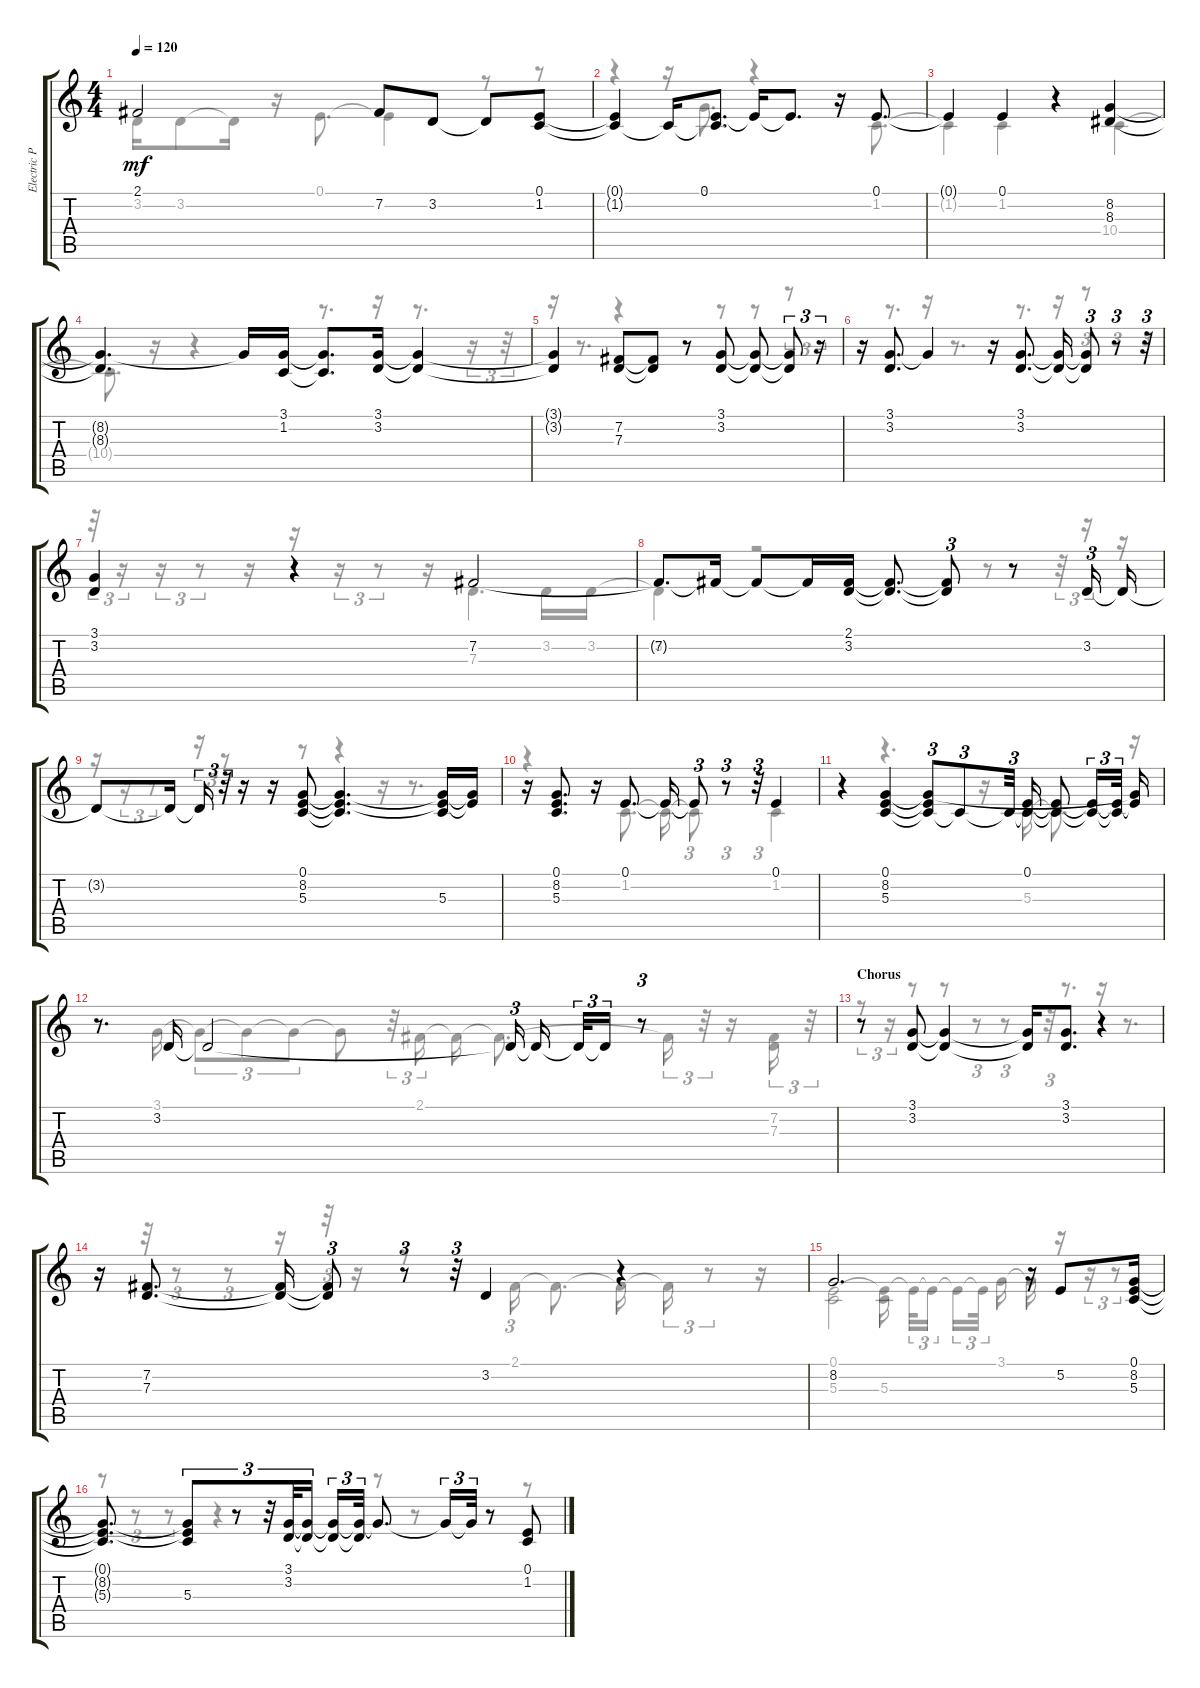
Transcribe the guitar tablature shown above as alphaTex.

\track ("Electric Piano (Staff 1)" "Electric P") {instrument electricgrandpiano}
\staff {score tabs}
\tuning (E4 B3 G3 D3 A2 E2) {hide}
\voice
\ts (4 4)
\tempo 120
\clef g2
\ks aminor
2.1{t}.2{dy mf} 7.2.8 3.2.8 3.2{t}.8 (0.1 1.2).8 |
(0.1{t} 1.2{t}).4 1.2{t}.16 (0.1 1.2{t}).8{d} 0.1{t}.16 0.1{t}.8{d} r.16 0.1.8{d} |
0.1{t}.4 0.1.4 r.4 (8.2 8.3).4 |
(8.2{t} 8.3{t}).4{d} 8.2{t}.16 (3.1 1.2).16 (3.1{t} 1.2{t}).8{d} (3.1 3.2).16 (3.1{t} 3.2{t}).4 |
(3.1{t} 3.2{t}).4 (7.2 7.3).8 (7.2{t} 7.3{t}).8 r.8 (3.1 3.2).8 (3.1{t} 3.2{t}).8 (3.1{t} 3.2{t}).8{tu (3 2)} r.16{tu (3 2)} |
r.16 (3.1 3.2).8{d} 3.1{t}.4 r.16 (3.1 3.2).8{d} (3.1{t} 3.2{t}).16 (3.1{t} 3.2{t}).8{tu (3 2)} r.8{tu (3 2)} r.32{tu (3 2)} |
(3.1 3.2).4 r.4 7.2.2 |
7.2{t}.8{d} 7.2{t}.16 7.2{t}.8 7.2{t}.16 (2.1 3.2).16 (2.1{t} 3.2{t}).8{d} (2.1{t} 3.2{t}).8{tu (3 2)} r.8 3.2.16{tu (3 2)} 3.2{t}.16 |
3.2{t}.8 3.2{t}.16 3.2{t}.16{tu (3 2)} r.32{tu (3 2)} r.16 r.16 (0.1 8.2 5.3).8 (0.1{t} 8.2{t} 5.3{t}).4{d} (0.1{t} 8.2{t} 5.3).16 (0.1{t} 8.2{t}).16 |
r.16 (0.1 8.2 5.3).8{d} r.16 0.1.8{d} 0.1{t}.16 0.1{t}.8{tu (3 2)} r.8{tu (3 2)} r.32{tu (3 2)} 0.1.4 |
r.4 (0.1 8.2 5.3).4 (0.1{t} 8.2{t} 5.3{t}).8{tu (3 2)} 5.3{t}.8{tu (3 2)} 5.3{t}.32{tu (3 2)} (0.1 5.3{t}).16 (0.1{t} 5.3{t}).8 (0.1{t} 5.3{t}).16{tu (3 2)} (0.1{t} 5.3{t}).32{tu (3 2)} (0.1{t} 8.2{t}).16 |
r.8{d} 3.2.16 3.2{t}.2 3.2{t}.16{tu (3 2)} 3.2{t}.16 3.2{t}.32{tu (3 2)} 3.2{t}.16{tu (3 2)} r.8{tu (3 2)} |
\section ("" "Chorus")
r.8 (3.1 3.2).8 (3.1{t} 3.2{t}).4 (3.1{t} 3.2{t}).16 (3.1 3.2).8{d} r.4 |
r.16 (7.2 7.3).8{d} (7.2{t} 7.3{t}).16 (7.2{t} 7.3{t}).8{tu (3 2)} r.8{tu (3 2)} r.32{tu (3 2)} 3.2.4 r.4 |
8.2.2{d} r.16 5.2.8 (0.1 8.2 5.3).16 |
(0.1{t} 8.2{t} 5.3{t}).8{d} (0.1{t} 8.2{t} 5.3).8{tu (3 2)} r.8{tu (3 2)} r.32{tu (3 2)} (3.1 3.2).32{tu (3 2)} (3.1{t} 3.2{t}).16{tu (3 2)} (3.1{t} 3.2{t}).16{tu (3 2)} (3.1{t} 3.2{t}).32{tu (3 2)} 3.1{t}.8{d} 3.1{t}.16{tu (3 2)} 3.1{t}.32{tu (3 2)} r.8 (0.1 1.2).8
\voice
\clef g2
\ottava regular
\simile none
\ks aminor
3.2{t}.16{dy mf} 3.2.8 3.2{t}.16 r.16 0.1.8{d} 0.1{t}.4 r.8 r.8 |
r.4 r.16 3.1.8{d} r.4 r.16 1.2.8{d} |
1.2{t}.4 1.2.4 r.4 10.4.4 |
10.4{t}.8{d} r.16 r.4 r.8{d} r.16 r.8{d} r.16{tu (3 2)} r.32{tu (3 2)} |
r.16 r.8{d} r.4 r.8 r.8 r.8 r.8{tu (3 2)} r.16{tu (3 2)} |
r.16 r.8{d} r.16 r.8{d} r.16 r.8{d} r.16 r.8{tu (3 2)} r.8{tu (3 2)} r.32{tu (3 2)} |
r.32{tu (3 2)} r.16{tu (3 2)} r.16{tu (3 2)} r.8{tu (3 2)} r.16 r.16 r.16{tu (3 2)} r.8{tu (3 2)} r.16 7.3.4{d} 3.2.16 3.2.16 |
3.2{t}.4 r.2 r.8 r.32{tu (3 2)} r.16{tu (3 2)} r.16 |
r.16 r.16{tu (3 2)} r.8{tu (3 2)} r.16{tu (3 2)} r.8{tu (3 2)} r.16 r.8 r.4 r.16 r.8{d} |
r.4 r.16 1.2.8{d} 1.2{t}.16 1.2{t}.8{tu (3 2)} r.8{tu (3 2)} r.32{tu (3 2)} 1.2.4 |
r.4 r.4{d} r.16 5.3.16 5.3{t}.8{d} r.16 |
r.8{d} 3.1.16 3.1{t}.8{tu (3 2)} 3.1{t}.8{tu (3 2)} 3.1{t}.8{tu (3 2)} 3.1{t}.8 r.32{tu (3 2)} 2.1.16{tu (3 2)} 2.1{t}.16 2.1{t}.8{d} 2.1{t}.16{tu (3 2)} r.32{tu (3 2)} r.16 (7.2 7.3).16{tu (3 2)} r.32{tu (3 2)} |
r.8{tu (3 2)} r.16{tu (3 2)} r.8 r.8 r.8{tu (3 2)} r.8{tu (3 2)} r.32{tu (3 2)} r.8{d} r.16 r.8{d} |
r.16 r.32{tu (3 2)} r.8{tu (3 2)} r.8{tu (3 2)} r.16 r.32{tu (3 2)} r.16 r.8 2.1.16{tu (3 2)} 2.1{t}.8{d} 2.1{t}.16 2.1{t}.16{tu (3 2)} r.8{tu (3 2)} r.16 |
(0.1 5.3).2 (0.1{t} 5.3).16 0.1{t}.32{tu (3 2)} 0.1{t}.16{tu (3 2)} 0.1{t}.16{tu (3 2)} 0.1{t}.32{tu (3 2)} 3.1.16 3.1{t}.16 r.16 r.16{tu (3 2)} r.8{tu (3 2)} |
r.8{tu (3 2)} r.8{tu (3 2)} r.8{tu (3 2)} r.4 r.8 r.8 r.8 r.8
